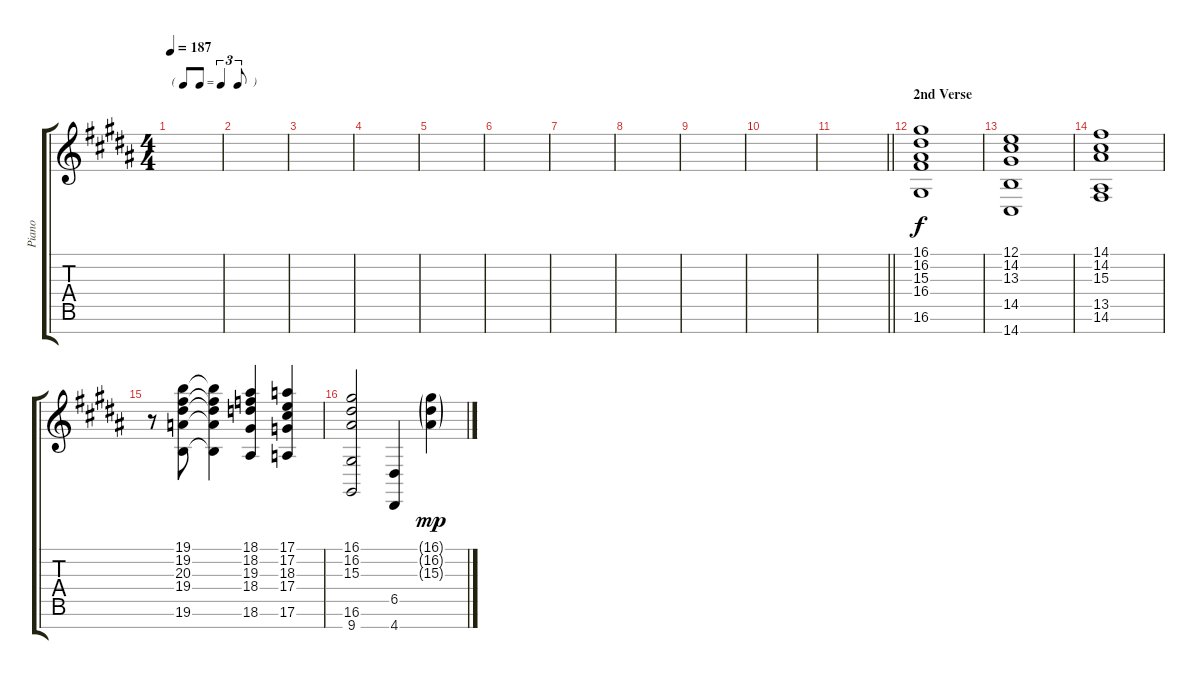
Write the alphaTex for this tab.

\track ("Piano" "Piano") {instrument acousticgrandpiano}
\staff {score tabs}
\tuning (E4 B3 G3 D3 A2 E2 B1) {hide}
\ts (4 4)
\tf triplet8th
\tempo 187
\clef g2
\ks b
|
|
|
|
|
|
|
|
|
|
\barLineRight lightlight
|
\section ("" "2nd Verse")
(16.1 16.2 15.3 16.4 16.6).1 |
(12.1 14.2 13.3 14.5 14.7).1 |
(14.1 14.2 15.3 13.5 14.6).1 |
r.8 (19.1 19.2 20.3 19.4 19.6).8 (19.1{t} 19.2{t} 20.3{t} 19.4{t} 19.6{t}).4 (18.1 18.2 19.3 18.4 18.6).4 (17.1 17.2 18.3 17.4 17.6).4 |
(16.1 16.2 15.3 16.6 9.7).2 (6.5 4.7).4 (16.1{g} 16.2{g} 15.3{g}).4{dy mp}
